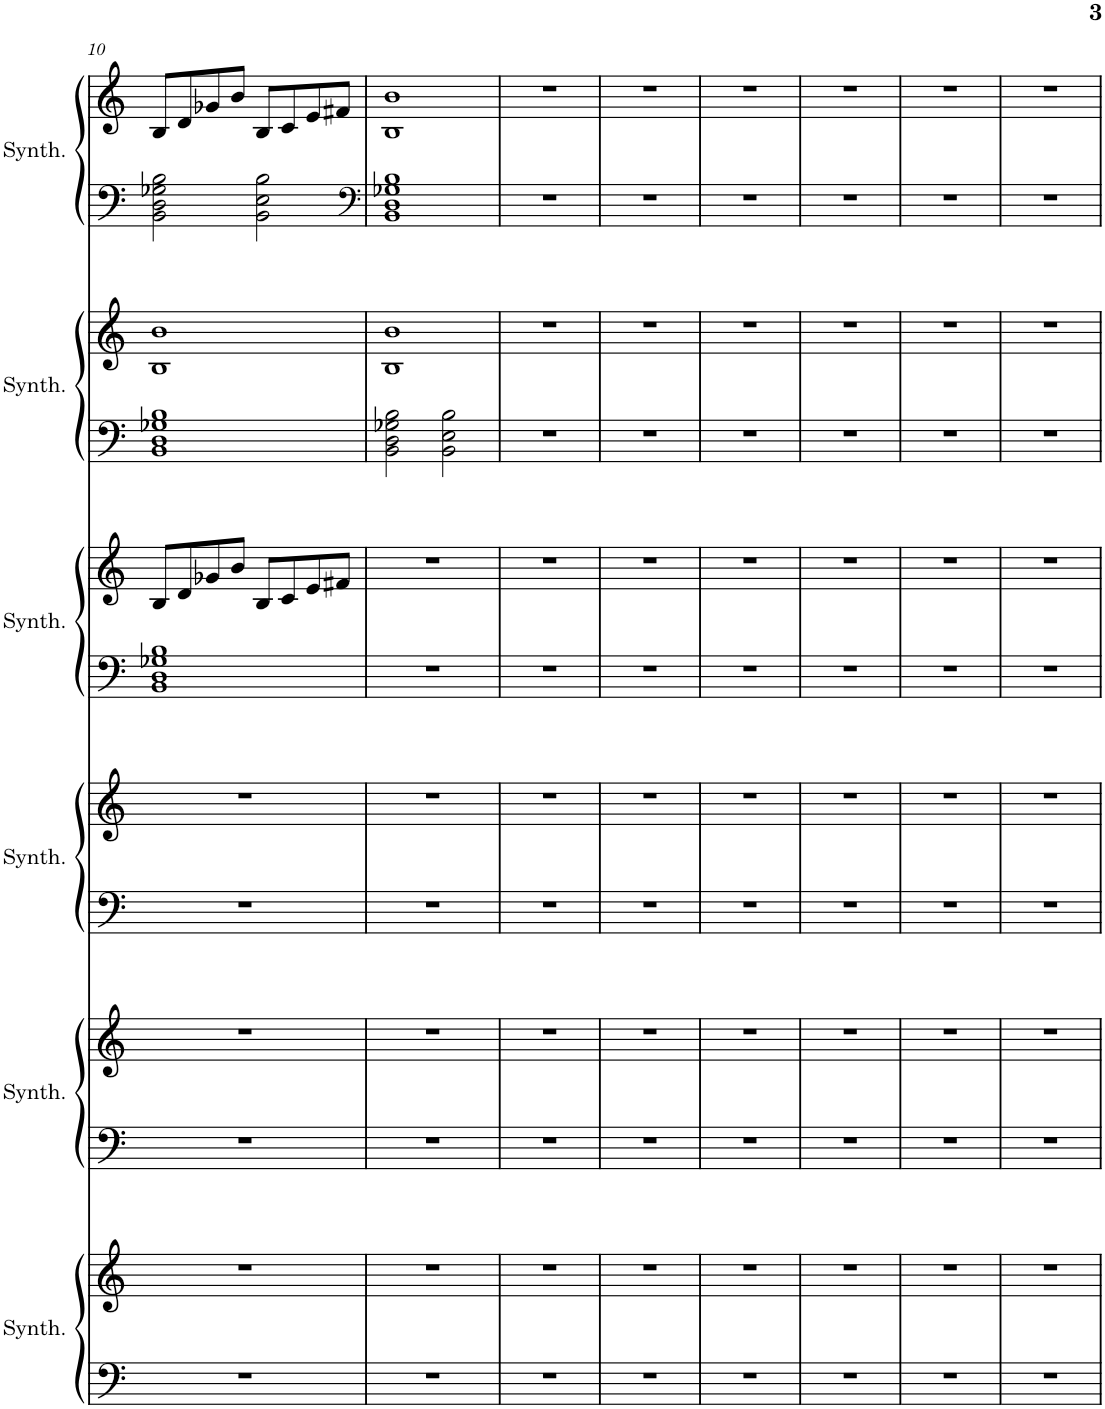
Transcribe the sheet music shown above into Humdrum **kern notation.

**kern	**kern	**kern	**kern	**kern	**kern	**kern	**kern	**kern	**kern	**kern	**kern
*part6	*part6	*part5	*part5	*part4	*part4	*part3	*part3	*part2	*part2	*part1	*part1
*staff12	*staff11	*staff10	*staff9	*staff8	*staff7	*staff6	*staff5	*staff4	*staff3	*staff2	*staff1
*I"String Synthesizer	*	*I"Soundtrack Synthesizer	*	*I"New Age Synthesizer	*	*I"Echoes Synthesizer	*	*I"Crystal Synthesizer	*	*I"Bowed Synthesizer	*
*I'Synth.	*	*I'Synth.	*	*I'Synth.	*	*I'Synth.	*	*I'Synth.	*	*I'Synth.	*
!!LO:PB:g=z
*clefF4	*clefG2	*clefF4	*clefG2	*clefF4	*clefG2	*clefF4	*clefG2	*clefF4	*clefG2	*clefF4	*clefG2
*k[]	*k[]	*k[]	*k[]	*k[]	*k[]	*k[]	*k[]	*k[]	*k[]	*k[]	*k[]
*M4/4	*M4/4	*M4/4	*M4/4	*M4/4	*M4/4	*M4/4	*M4/4	*M4/4	*M4/4	*M4/4	*M4/4
=10	=10	=10	=10	=10	=10	=10	=10	=10	=10	=10	=10
1r	1r	1r	1r	1r	1r	1BB 1D 1G-X 1B	8B/L	1BB 1D 1G-X 1B	1B 1b	2BB\ 2D\ 2G-X\ 2B\	8B/L
.	.	.	.	.	.	.	8d/	.	.	.	8d/
.	.	.	.	.	.	.	8g-X/	.	.	.	8g-X/
.	.	.	.	.	.	.	8b/J	.	.	.	8b/J
.	.	.	.	.	.	.	8B/L	.	.	2BB\ 2E\ 2B\	8B/L
.	.	.	.	.	.	.	8c/	.	.	.	8c/
.	.	.	.	.	.	.	8e/	.	.	.	8e/
.	.	.	.	.	.	.	8f#X/J	.	.	.	8f#X/J
=11	=11	=11	=11	=11	=11	=11	=11	=11	=11	=11	=11
*	*	*	*	*	*	*	*	*	*	*clefF4	*
1r	1r	1r	1r	1r	1r	1r	1r	2BB\ 2D\ 2G-X\ 2B\	1B 1b	1BB 1D 1G-X 1B	1B 1b
.	.	.	.	.	.	.	.	2BB\ 2E\ 2B\	.	.	.
=12	=12	=12	=12	=12	=12	=12	=12	=12	=12	=12	=12
1r	1r	1r	1r	1r	1r	1r	1r	1r	1r	1r	1r
=13	=13	=13	=13	=13	=13	=13	=13	=13	=13	=13	=13
1r	1r	1r	1r	1r	1r	1r	1r	1r	1r	1r	1r
=14	=14	=14	=14	=14	=14	=14	=14	=14	=14	=14	=14
1r	1r	1r	1r	1r	1r	1r	1r	1r	1r	1r	1r
=15	=15	=15	=15	=15	=15	=15	=15	=15	=15	=15	=15
1r	1r	1r	1r	1r	1r	1r	1r	1r	1r	1r	1r
=16	=16	=16	=16	=16	=16	=16	=16	=16	=16	=16	=16
1r	1r	1r	1r	1r	1r	1r	1r	1r	1r	1r	1r
=17	=17	=17	=17	=17	=17	=17	=17	=17	=17	=17	=17
1r	1r	1r	1r	1r	1r	1r	1r	1r	1r	1r	1r
=	=	=	=	=	=	=	=	=	=	=	=
*-	*-	*-	*-	*-	*-	*-	*-	*-	*-	*-	*-
